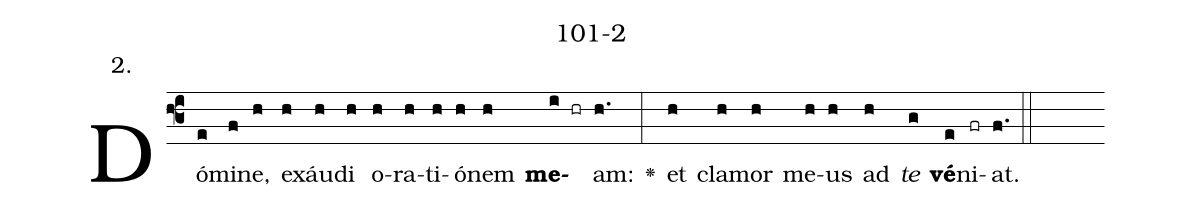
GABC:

name: 101-2;
annotation: 2.;
%%
(f3)Dó(e)mi(f)ne,(h) ex(h)áu(h)di(h) o(h)ra(h)ti(h)ó(h)nem(h) <b>me</b>(i hr)am:(h.) <v>\greheightstar</v>(:) et(h) cla(h)mor(h) me(h)us(h) ad(h) <i>te</i>(g) <b>vé</b>(e)ni(fr)at.(f.) (::)


%E(h) u(h) o(h) u(g) a(e) e.(f.) (::)
